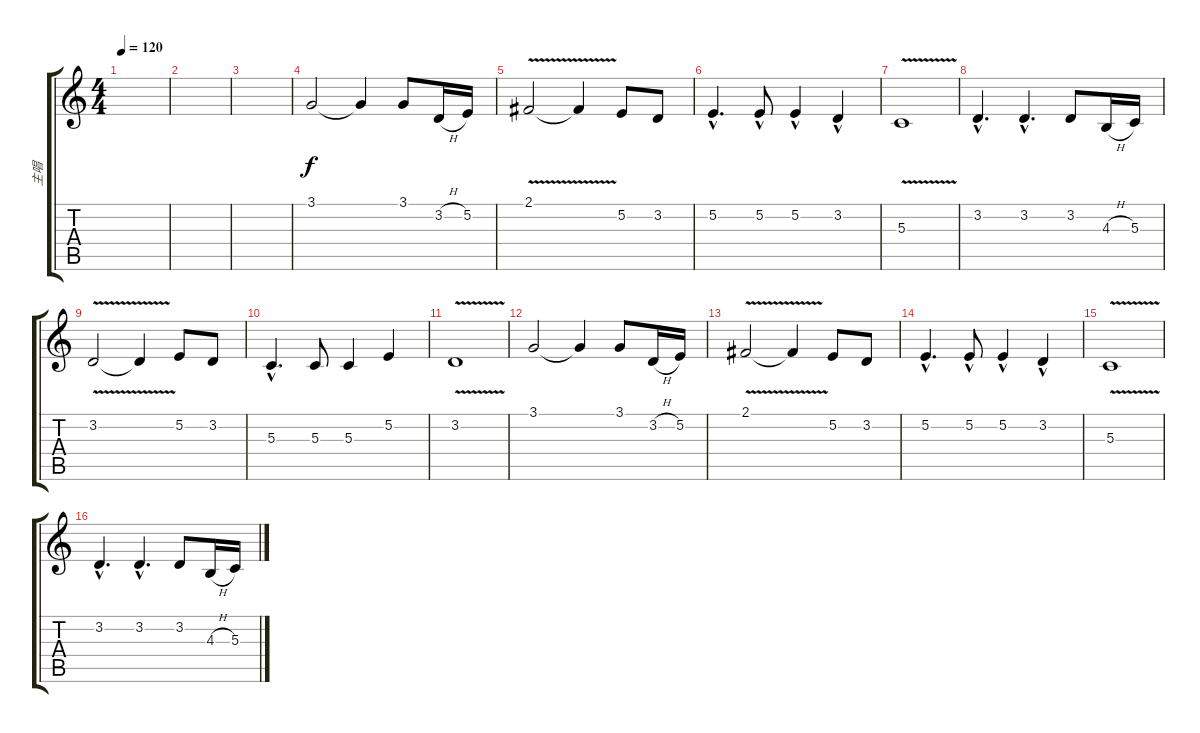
\track ("主唱" "主唱") {instrument voiceoohs}
\staff {score tabs}
\tuning (E4 B3 G3 D3 A2 E2) {hide}
\ts (4 4)
\tempo 120
\clef g2
\ks c
|
|
|
3.1.2 3.1{t}.4 3.1.8 3.2{h}.16 5.2.16 |
2.1{v}.2 2.1{t}.4 5.2.8 3.2.8 |
5.2{hac}.4{d} 5.2{hac}.8 5.2{hac}.4 3.2{hac}.4 |
5.3{v}.1 |
3.2{hac}.4{d} 3.2{hac}.4{d} 3.2.8 4.3{h}.16 5.3.16 |
3.2{v}.2 3.2{t}.4 5.2.8 3.2.8 |
5.3{hac}.4{d} 5.3.8 5.3.4 5.2.4 |
3.2{v}.1 |
3.1.2 3.1{t}.4 3.1.8 3.2{h}.16 5.2.16 |
2.1{v}.2 2.1{t}.4 5.2.8 3.2.8 |
5.2{hac}.4{d} 5.2{hac}.8 5.2{hac}.4 3.2{hac}.4 |
5.3{v}.1 |
3.2{hac}.4{d} 3.2{hac}.4{d} 3.2.8 4.3{h}.16 5.3.16
